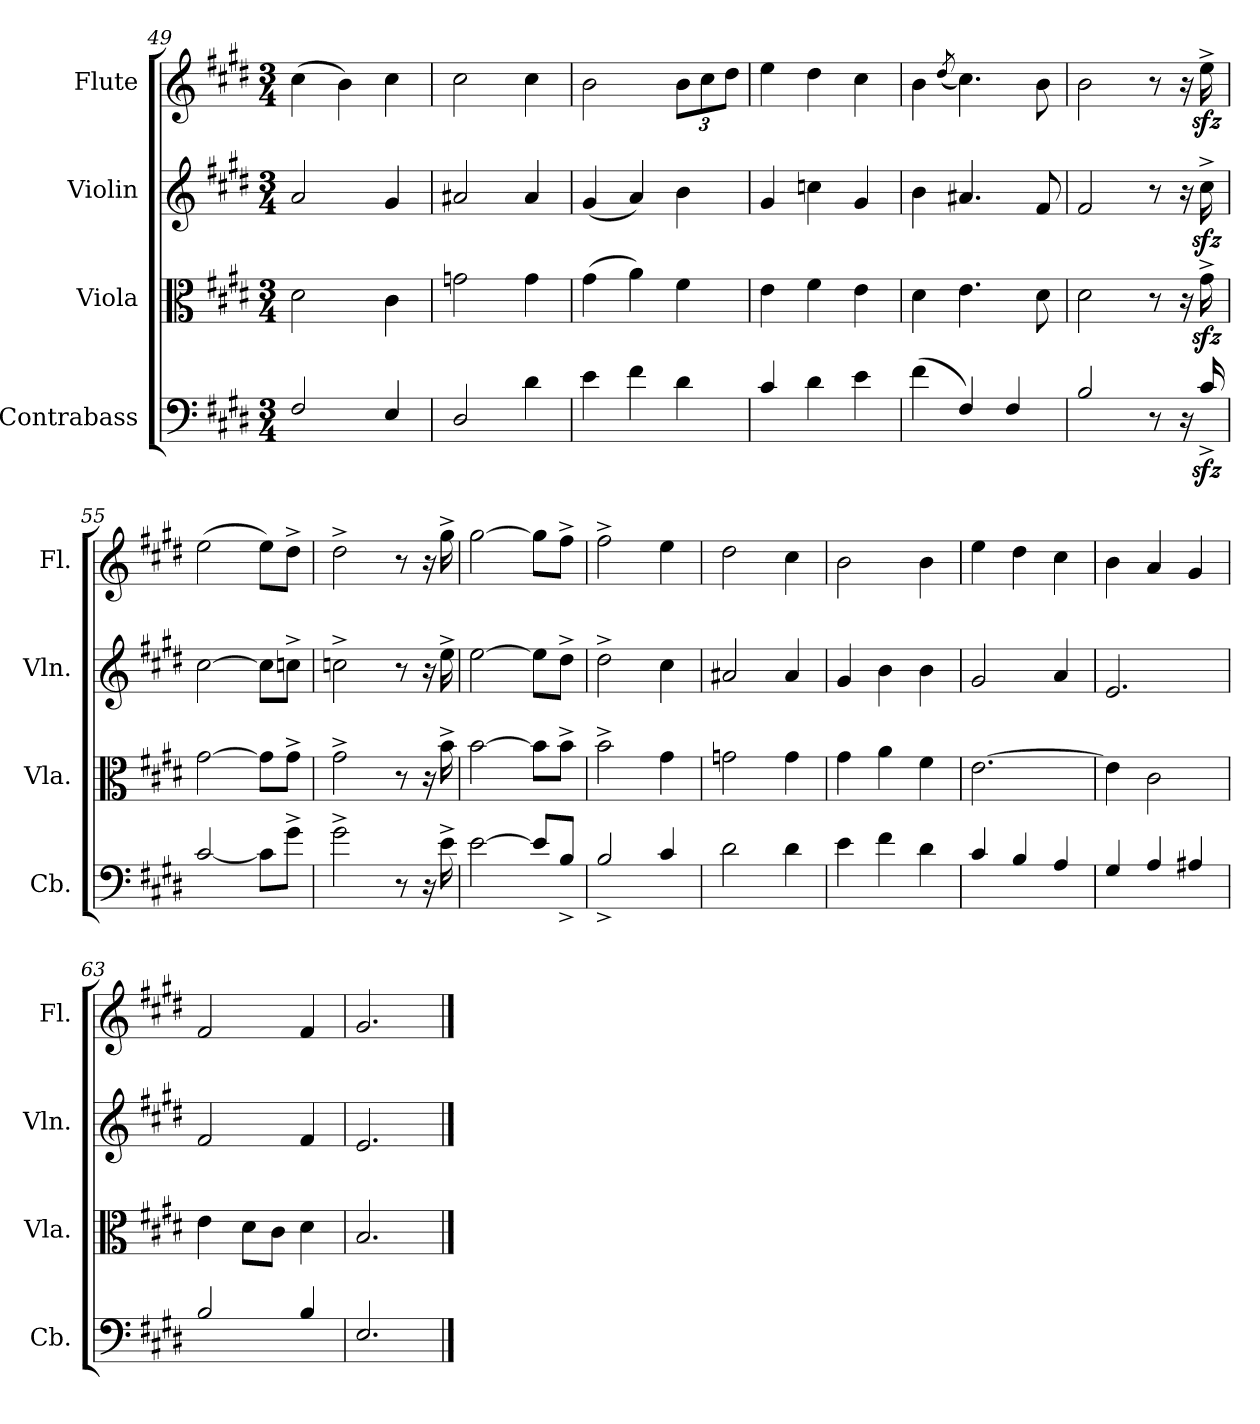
**kern	**kern	**kern	**kern
*part4	*part3	*part2	*part1
*staff4	*staff3	*staff2	*staff1
*I"Contrabass	*I"Viola	*I"Violin	*I"Flute
*I'Cb.	*I'Vla.	*I'Vln.	*I'Fl.
*clefF4	*clefC3	*clefG2	*clefG2
*ITrd7c12	*	*	*
*k[f#c#g#d#]	*k[f#c#g#d#]	*k[f#c#g#d#]	*k[f#c#g#d#]
*M3/4	*M3/4	*M3/4	*M3/4
=49	=49	=49	=49
2FF#/	2d#\	2a/	(>4cc#\
.	.	.	4b\)
4EE/	4c#\	4g#/	4cc#\
=50	=50	=50	=50
2DD#/	2gn\	2a#X/	2cc#\
4D#\	4g\	4a#/	4cc#\
=51	=51	=51	=51
4E\	(>4g#\	(<4g#/	2b\
4F#\	4a\)	4a/)	.
*	*	*	*Xbrackettup
4D#\	4f#\	4b\	12b\L
.	.	.	12cc#\
.	.	.	12dd#\J
=52	=52	=52	=52
4C#/	4e\	4g#/	4ee\
4D#\	4f#\	4ccn\	4dd#\
4E\	4e\	4g#/	4cc#\
=53	=53	=53	=53
(>4F#\	4d#\	4b\	4b\
.	.	.	(<8qdd#/
4FF#/)	4.e\	4.a#X/	4.cc#\)
4FF#/	.	.	.
.	8d#\	8f#/	8b\
!!LO:LB:g=z
=54	=54	=54	=54
2BB/	2d#\	2f#/	2b\
8r	8r	8r	8r
16r	16r	16r	16r
16C#zz<^/	16g#zz<^\	16cc#zz<^\	16eezz<^\
=55	=55	=55	=55
[2C#/	[2g#\	[2cc#\	(>2ee\
8C#\L]	8g#\L]	8cc#\L]	8ee\L)
8G#^\J	8g#^\J	8ccn^\J	8dd#^\J
=56	=56	=56	=56
2G#^\	2g#^\	2ccn^\	2dd#^\
8r	8r	8r	8r
16r	16r	16r	16r
16E^\	16b^\	16ee^\	16gg#^\
=57	=57	=57	=57
[2E\	[2b\	[2ee\	[2gg#\
8E/L]	8b\L]	8ee\L]	8gg#\L]
8BB^/J	8b^\J	8dd#^\J	8ff#^\J
=58	=58	=58	=58
2BB^/	2b^\	2dd#^\	2ff#^\
4C#/	4g#\	4cc#\	4ee\
=59	=59	=59	=59
2D#\	2gn\	2a#X/	2dd#\
4D#\	4g\	4a#/	4cc#\
=60	=60	=60	=60
4E\	4g#\	4g#/	2b\
4F#\	4a\	4b\	.
4D#\	4f#\	4b\	4b\
=61	=61	=61	=61
4C#/	[2.e\	2g#/	4ee\
4BB/	.	.	4dd#\
4AA/	.	4a/	4cc#\
=62	=62	=62	=62
4GG#/	4e\]	2.e/	4b\
4AA/	2c#\	.	4a/
4AA#X/	.	.	4g#/
=63	=63	=63	=63
2BB/	4e\	2f#/	2f#/
.	8d#\L	.	.
.	8c#\J	.	.
4BB/	4d#\	4f#/	4f#/
!!LO:PB:g=z
=64	=64	=64	=64
2.EE/	2.B/	2.e/	2.g#/
==	==	==	==
*-	*-	*-	*-
